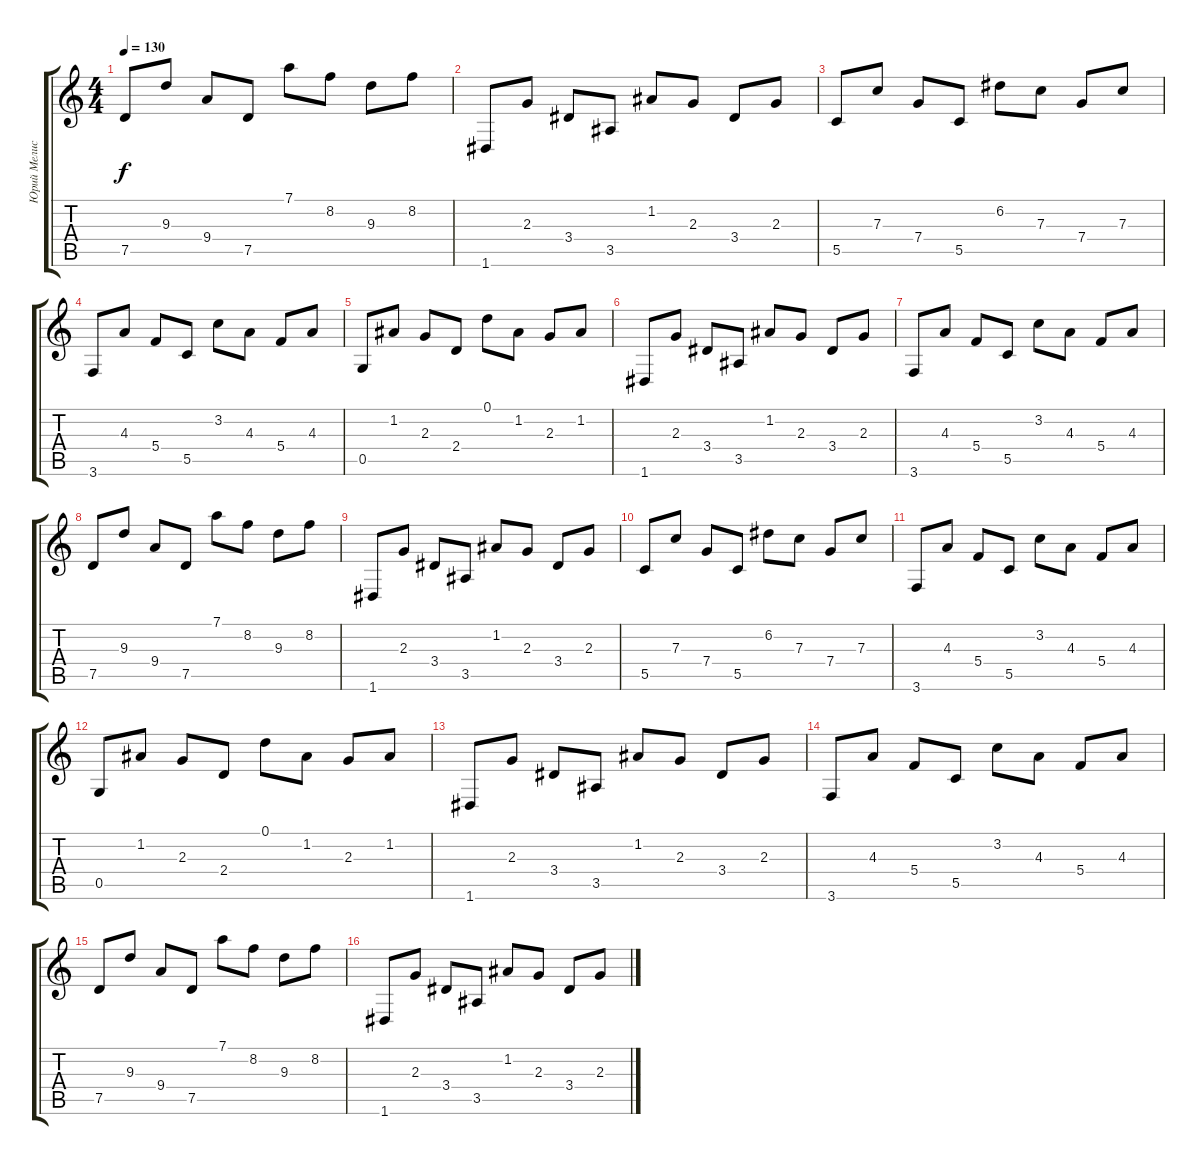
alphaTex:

\track ("Юрий Мелисов" "Юрий Мелис") {instrument acousticguitarnylon}
\staff {score tabs}
\tuning (D4 A3 F3 C3 G2 D2) {hide}
\ts (4 4)
\tempo 130
\clef g2
\ks c
7.5.8{dy f} 9.3.8 9.4.8 7.5.8 7.1.8 8.2.8 9.3.8 8.2.8 |
1.6.8 2.3.8 3.4.8 3.5.8 1.2.8 2.3.8 3.4.8 2.3.8 |
5.5.8 7.3.8 7.4.8 5.5.8 6.2.8 7.3.8 7.4.8 7.3.8 |
3.6.8 4.3.8 5.4.8 5.5.8 3.2.8 4.3.8 5.4.8 4.3.8 |
0.5.8 1.2.8 2.3.8 2.4.8 0.1.8 1.2.8 2.3.8 1.2.8 |
1.6.8 2.3.8 3.4.8 3.5.8 1.2.8 2.3.8 3.4.8 2.3.8 |
3.6.8 4.3.8 5.4.8 5.5.8 3.2.8 4.3.8 5.4.8 4.3.8 |
7.5.8 9.3.8 9.4.8 7.5.8 7.1.8 8.2.8 9.3.8 8.2.8 |
1.6.8 2.3.8 3.4.8 3.5.8 1.2.8 2.3.8 3.4.8 2.3.8 |
5.5.8 7.3.8 7.4.8 5.5.8 6.2.8 7.3.8 7.4.8 7.3.8 |
3.6.8 4.3.8 5.4.8 5.5.8 3.2.8 4.3.8 5.4.8 4.3.8 |
0.5.8 1.2.8 2.3.8 2.4.8 0.1.8 1.2.8 2.3.8 1.2.8 |
1.6.8 2.3.8 3.4.8 3.5.8 1.2.8 2.3.8 3.4.8 2.3.8 |
3.6.8 4.3.8 5.4.8 5.5.8 3.2.8 4.3.8 5.4.8 4.3.8 |
7.5.8 9.3.8 9.4.8 7.5.8 7.1.8 8.2.8 9.3.8 8.2.8 |
1.6.8 2.3.8 3.4.8 3.5.8 1.2.8 2.3.8 3.4.8 2.3.8
